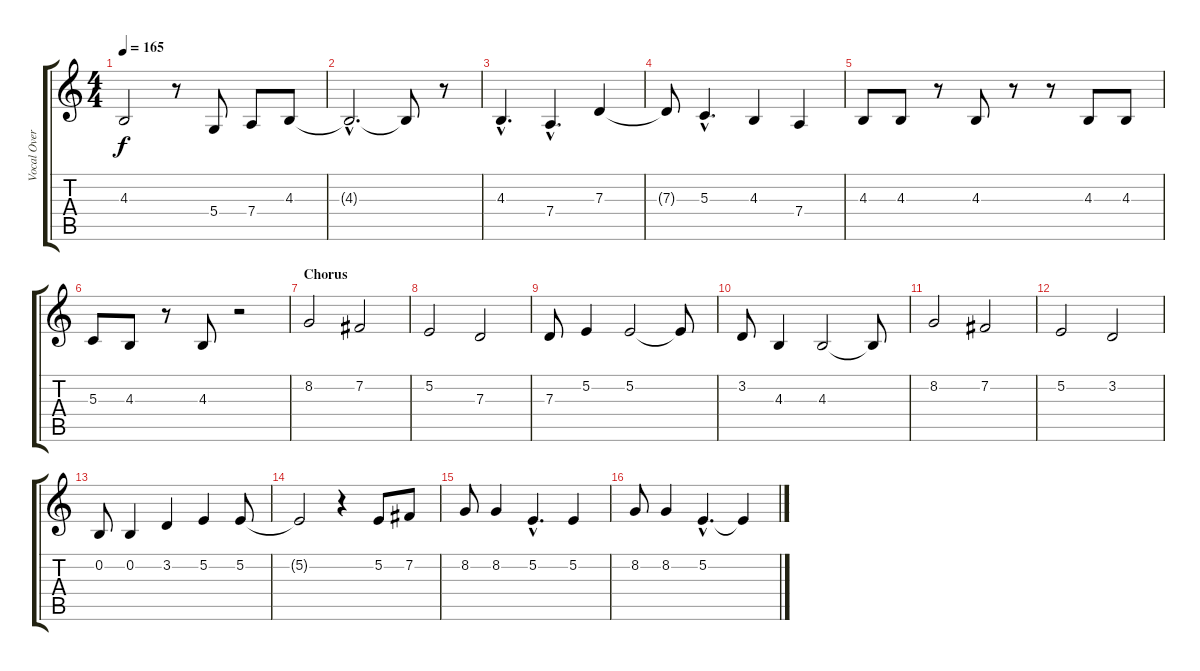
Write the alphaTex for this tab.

\track ("Vocal Overdub" "Vocal Over") {instrument stringensemble1}
\staff {score tabs}
\tuning (E4 B3 G3 D3 A2 E2) {hide}
\ts (4 4)
\tempo 165
\clef g2
\ks c
4.3.2{dy f} r.8 5.4.8 7.4.8 4.3.8 |
4.3{hac t}.2{d} 4.3{t}.8 r.8 |
4.3{hac}.4{d} 7.4{hac}.4{d} 7.3.4 |
7.3{t}.8 5.3{hac}.4{d} 4.3.4 7.4.4 |
4.3.8 4.3.8 r.8 4.3.8 r.8 r.8 4.3.8 4.3.8 |
5.3.8 4.3.8 r.8 4.3.8 r.2 |
\section ("" "Chorus")
8.2.2 7.2.2 |
5.2.2 7.3.2 |
7.3.8 5.2.4 5.2.2 5.2{t}.8 |
3.2.8 4.3.4 4.3.2 4.3{t}.8 |
8.2.2 7.2.2 |
5.2.2 3.2.2 |
0.2.8 0.2.4 3.2.4 5.2.4 5.2.8 |
5.2{t}.2 r.4 5.2.8 7.2.8 |
8.2.8 8.2.4 5.2{hac}.4{d} 5.2.4 |
8.2.8 8.2.4 5.2{hac}.4{d} 5.2{t}.4
